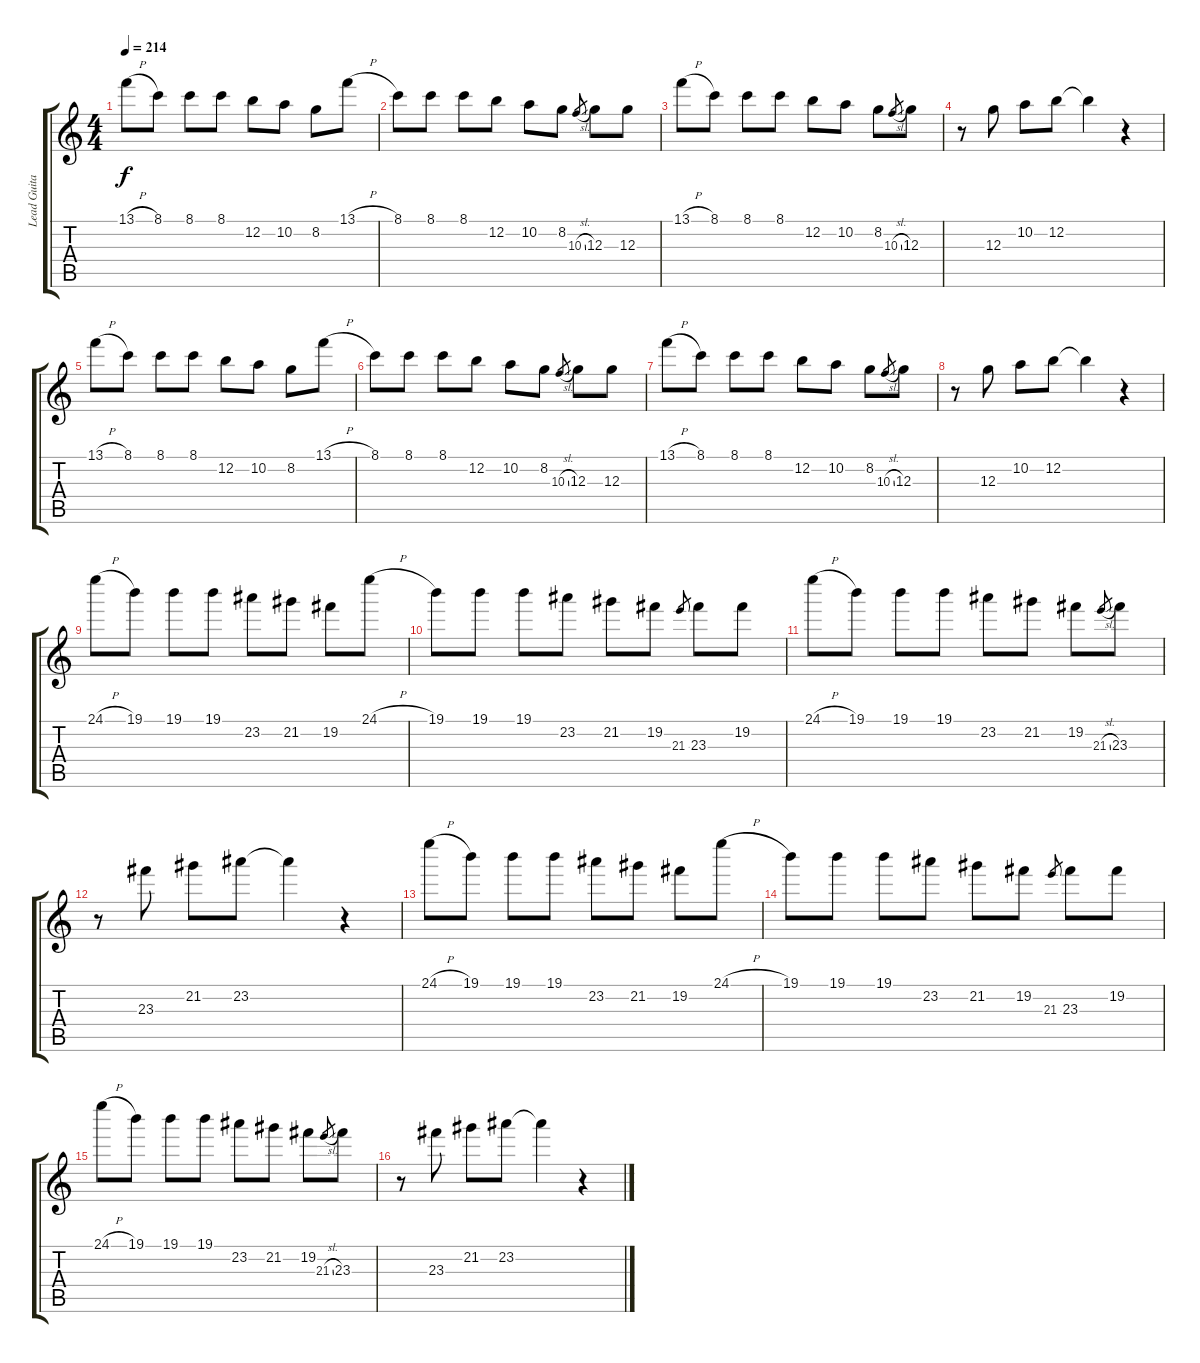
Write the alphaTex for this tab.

\track ("Lead Guitar" "Lead Guita") {instrument overdrivenguitar}
\staff {score tabs}
\tuning (E4 B3 G3 D3 A2 E2) {hide}
\ts (4 4)
\tempo 214
\clef g2
\ks c
13.1{h}.8{dy f} 8.1.8 8.1.8 8.1.8 12.2.8 10.2.8 8.2.8 13.1{h}.8 |
8.1.8 8.1.8 8.1.8 12.2.8 10.2.8 8.2.8 10.3{sl}.8{gr} 12.3.8 12.3.8 |
13.1{h}.8 8.1.8 8.1.8 8.1.8 12.2.8 10.2.8 8.2.8 10.3{sl}.8{gr} 12.3.8 |
r.8 12.3.8 10.2.8 12.2.8 12.2{t}.4 r.4 |
13.1{h}.8 8.1.8 8.1.8 8.1.8 12.2.8 10.2.8 8.2.8 13.1{h}.8 |
8.1.8 8.1.8 8.1.8 12.2.8 10.2.8 8.2.8 10.3{sl}.8{gr} 12.3.8 12.3.8 |
13.1{h}.8 8.1.8 8.1.8 8.1.8 12.2.8 10.2.8 8.2.8 10.3{sl}.8{gr} 12.3.8 |
r.8 12.3.8 10.2.8 12.2.8 12.2{t}.4 r.4 |
24.1{h}.8 19.1.8 19.1.8 19.1.8 23.2.8 21.2.8 19.2.8 24.1{h}.8 |
19.1.8 19.1.8 19.1.8 23.2.8 21.2.8 19.2.8 21.3.8{gr} 23.3.8 19.2.8 |
24.1{h}.8 19.1.8 19.1.8 19.1.8 23.2.8 21.2.8 19.2.8 21.3{sl}.8{gr} 23.3.8 |
r.8 23.3.8 21.2.8 23.2.8 23.2{t}.4 r.4 |
24.1{h}.8 19.1.8 19.1.8 19.1.8 23.2.8 21.2.8 19.2.8 24.1{h}.8 |
19.1.8 19.1.8 19.1.8 23.2.8 21.2.8 19.2.8 21.3.8{gr} 23.3.8 19.2.8 |
24.1{h}.8 19.1.8 19.1.8 19.1.8 23.2.8 21.2.8 19.2.8 21.3{sl}.8{gr} 23.3.8 |
r.8 23.3.8 21.2.8 23.2.8 23.2{t}.4 r.4
